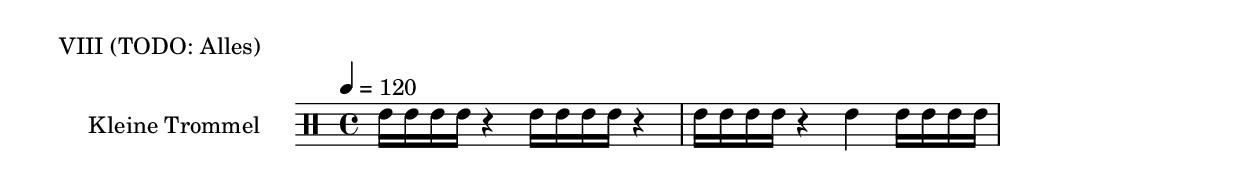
KleineTrommelNoten = {
        \drummode {
                tommh16 tommh16 tommh16 tommh16
                r4
                tommh16 tommh16 tommh16 tommh16
                r4
                |
                tommh16 tommh16 tommh16 tommh16
                r4
                tommh4
                tommh16 tommh16 tommh16 tommh16
                |
        
        }
}

KleineTrommel = {
        \tempo 4 = 120
	\set DrumStaff.instrumentName = "Kleine Trommel"
	\set DrumStaff.midiInstrument = "melodic tom"
        \set Staff.midiPanPosition = 1.0
        \set Staff.midiExpression = 0.7
        \new DrumVoice = "KleineTrommel" \KleineTrommelNoten
}

GrossEins = \drummode {
        tomfh8 tomfh16 tomfh16
        tomfh4
}

GrosseTrommelNoten = {
}

GrosseTrommel = {
	\set Staff.instrumentName = "Große Trommel"
	\set Staff.midiInstrument = "melodic tom"
        \set Staff.midiPanPosition = -1.0
        \new DrumVoice = "GrosseTrommel " \GrosseTrommelNoten
}

\score {
        \header {
                piece = "VIII (TODO: Alles)"
        }
	\new StaffGroup <<
                \new DrumStaff << \KleineTrommel >>
                %\new DrumStaff << \GrosseTrommel >>
	>>
	\layout {
                indent = 4.0\cm
        }
	%\midi {}
}

